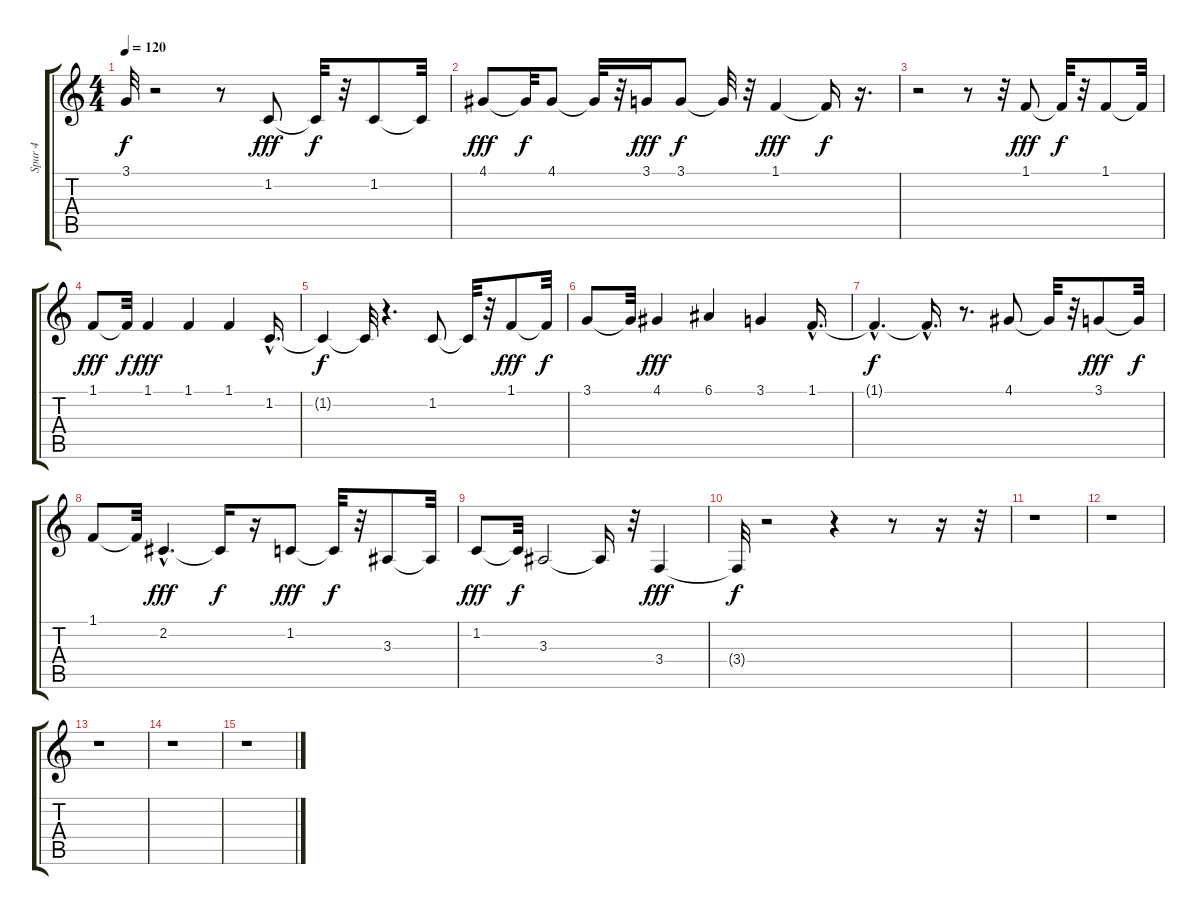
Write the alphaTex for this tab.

\track ("Spur 4" "Spur 4") {instrument pad1newage}
\staff {score tabs}
\tuning (E4 B3 G3 D3 A2 E2) {hide}
\ts (4 4)
\tempo 120
\clef g2
\ks c
3.1{t}.32{dy f} r.2 r.8 1.2.8{dy fff} 1.2{t}.32{dy f} r.32 1.2.8 1.2{t}.32 |
4.1.8{dy fff} 4.1{t}.32{dy f} 4.1.8 4.1{t}.32 r.32 3.1.16{dy fff} 3.1.8{dy f} 3.1{t}.32 r.32 1.1.4{dy fff} 1.1{t}.16{dy f} r.16{d} |
r.2 r.8 r.32 1.1.8{dy fff} 1.1{t}.32{dy f} r.32 1.1.8 1.1{t}.32 |
1.1.8{dy fff} 1.1{t}.32{dy f} 1.1.4{dy fff} 1.1.4 1.1.4 1.2{hac}.16{d} |
1.2{t}.4{dy f} 1.2{t}.32 r.4{d} 1.2.8 1.2{t}.32 r.32 1.1.8{dy fff} 1.1{t}.32{dy f} |
3.1.8 3.1{t}.32 4.1.4{dy fff} 6.1.4 3.1.4 1.1{hac}.16{d} |
1.1{hac t}.4{d dy f} 1.1{hac t}.16{d} r.8{d} 4.1.8 4.1{t}.32 r.32 3.1.8{dy fff} 3.1{t}.32{dy f} |
1.1.8 1.1{t}.32 2.2{hac}.4{d dy fff} 2.2{t}.16{dy f} r.16 1.2.8{dy fff} 1.2{t}.32{dy f} r.32 3.3.8 3.3{t}.32 |
1.2.8{dy fff} 1.2{t}.32{dy f} 3.3.2 3.3{t}.16 r.32 3.4.4{dy fff} |
3.4{t}.32{dy f} r.2 r.4 r.8 r.16 r.32 |
r.1 |
r.1 |
r.1 |
r.1 |
r.1
